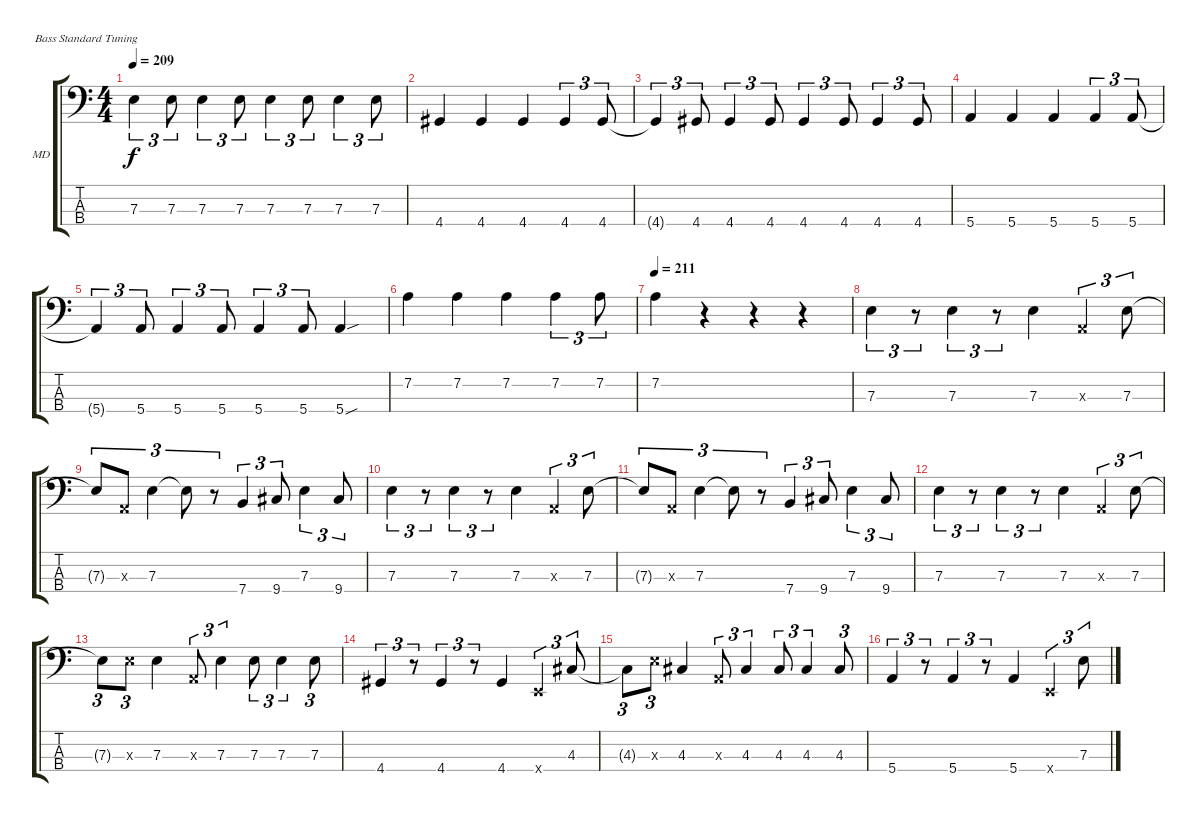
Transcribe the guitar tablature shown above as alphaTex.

\defaultSystemsLayout 4
\bracketExtendMode groupsimilarinstruments
\firstSystemTrackNameOrientation horizontal
\otherSystemsTrackNameOrientation horizontal
\track ("Bass - Mike Dirnt" "MD") {instrument electricbassfinger}
\staff {score tabs}
\tuning (G2 D2 A1 E1)
\ts (4 4)
\tempo 209
\clef f4
\ks c
7.3.4{tu (3 2) dy f} 7.3.8{tu (3 2)} 7.3.4{tu (3 2)} 7.3.8{tu (3 2)} 7.3.4{tu (3 2)} 7.3.8{tu (3 2)} 7.3.4{tu (3 2)} 7.3.8{tu (3 2)} |
4.4.4 4.4.4 4.4.4 4.4.4{tu (3 2)} 4.4.8{tu (3 2)} |
4.4{t}.4{tu (3 2)} 4.4.8{tu (3 2)} 4.4.4{tu (3 2)} 4.4.8{tu (3 2)} 4.4.4{tu (3 2)} 4.4.8{tu (3 2)} 4.4.4{tu (3 2)} 4.4.8{tu (3 2)} |
5.4.4 5.4.4 5.4.4 5.4.4{tu (3 2)} 5.4.8{tu (3 2)} |
5.4{t}.4{tu (3 2)} 5.4.8{tu (3 2)} 5.4.4{tu (3 2)} 5.4.8{tu (3 2)} 5.4.4{tu (3 2)} 5.4.8{tu (3 2)} 5.4{sou}.4 |
7.2.4 7.2.4 7.2.4 7.2.4{tu (3 2)} 7.2.8{tu (3 2)} |
\tempo 211
7.2.4 r.4 r.4 r.4 |
7.3.4{tu (3 2)} r.8{tu (3 2)} 7.3.4{tu (3 2)} r.8{tu (3 2)} 7.3.4 0.3{x}.4{tu (3 2)} 7.3.8{tu (3 2)} |
7.3{t}.8{tu (3 2)} 0.3{x}.8{tu (3 2)} 7.3.4{tu (3 2)} 7.3{t}.8{tu (3 2)} r.8{tu (3 2)} 7.4.4{tu (3 2)} 9.4.8{tu (3 2)} 7.3.4{tu (3 2)} 9.4.8{tu (3 2)} |
7.3.4{tu (3 2)} r.8{tu (3 2)} 7.3.4{tu (3 2)} r.8{tu (3 2)} 7.3.4 0.3{x}.4{tu (3 2)} 7.3.8{tu (3 2)} |
7.3{t}.8{tu (3 2)} 0.3{x}.8{tu (3 2)} 7.3.4{tu (3 2)} 7.3{t}.8{tu (3 2)} r.8{tu (3 2)} 7.4.4{tu (3 2)} 9.4.8{tu (3 2)} 7.3.4{tu (3 2)} 9.4.8{tu (3 2)} |
7.3.4{tu (3 2)} r.8{tu (3 2)} 7.3.4{tu (3 2)} r.8{tu (3 2)} 7.3.4 0.3{x}.4{tu (3 2)} 7.3.8{tu (3 2)} |
7.3{t}.8{tu (3 2)} 7.3{x}.8{tu (3 2)} 7.3.4 0.3{x}.8{tu (3 2)} 7.3.4{tu (3 2)} 7.3.8{tu (3 2)} 7.3.4{tu (3 2)} 7.3.8{tu (3 2)} |
4.4.4{tu (3 2)} r.8{tu (3 2)} 4.4.4{tu (3 2)} r.8{tu (3 2)} 4.4.4 0.4{x}.4{tu (3 2)} 4.3.8{tu (3 2)} |
4.3{t}.8{tu (3 2)} 7.3{x}.8{tu (3 2)} 4.3.4 0.3{x}.8{tu (3 2)} 4.3.4{tu (3 2)} 4.3.8{tu (3 2)} 4.3.4{tu (3 2)} 4.3.8{tu (3 2)} |
5.4.4{tu (3 2)} r.8{tu (3 2)} 5.4.4{tu (3 2)} r.8{tu (3 2)} 5.4.4 0.4{x}.4{tu (3 2)} 7.3.8{tu (3 2)}
